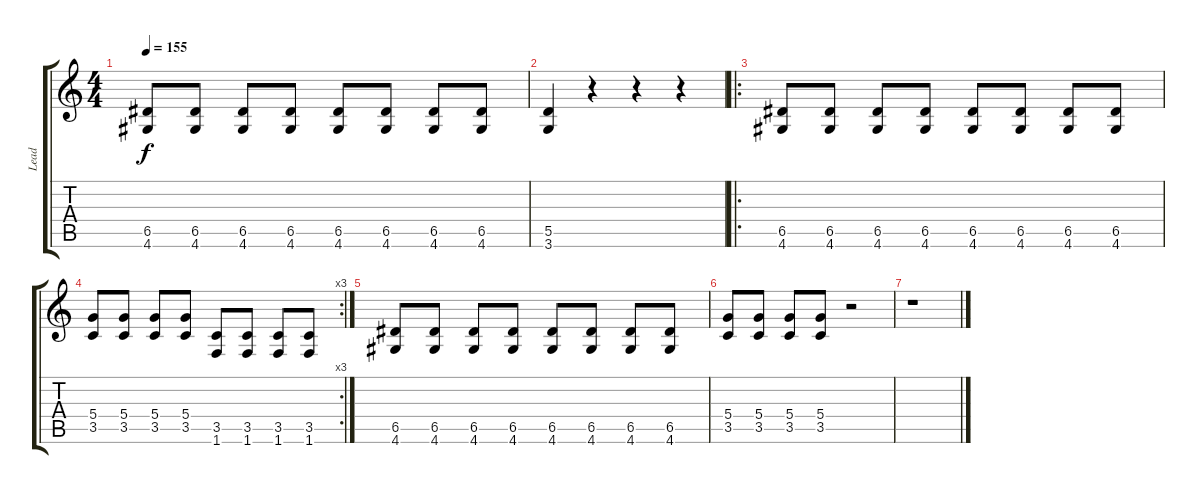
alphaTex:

\track ("Lead" "Lead") {instrument overdrivenguitar}
\staff {score tabs}
\tuning (E4 B3 G3 D3 A2 E2) {hide}
\ts (4 4)
\tempo 155
\clef g2
\ks c
(6.5 4.6).8{dy f} (6.5 4.6).8 (6.5 4.6).8 (6.5 4.6).8 (6.5 4.6).8 (6.5 4.6).8 (6.5 4.6).8 (6.5 4.6).8 |
(5.5 3.6).4 r.4 r.4 r.4 |
\ro
(6.5 4.6).8 (6.5 4.6).8 (6.5 4.6).8 (6.5 4.6).8 (6.5 4.6).8 (6.5 4.6).8 (6.5 4.6).8 (6.5 4.6).8 |
\rc 3
(5.4 3.5).8 (5.4 3.5).8 (5.4 3.5).8 (5.4 3.5).8 (3.5 1.6).8 (3.5 1.6).8 (3.5 1.6).8 (3.5 1.6).8 |
(6.5 4.6).8 (6.5 4.6).8 (6.5 4.6).8 (6.5 4.6).8 (6.5 4.6).8 (6.5 4.6).8 (6.5 4.6).8 (6.5 4.6).8 |
(5.4 3.5).8 (5.4 3.5).8 (5.4 3.5).8 (5.4 3.5).8 r.2 |
r.1
